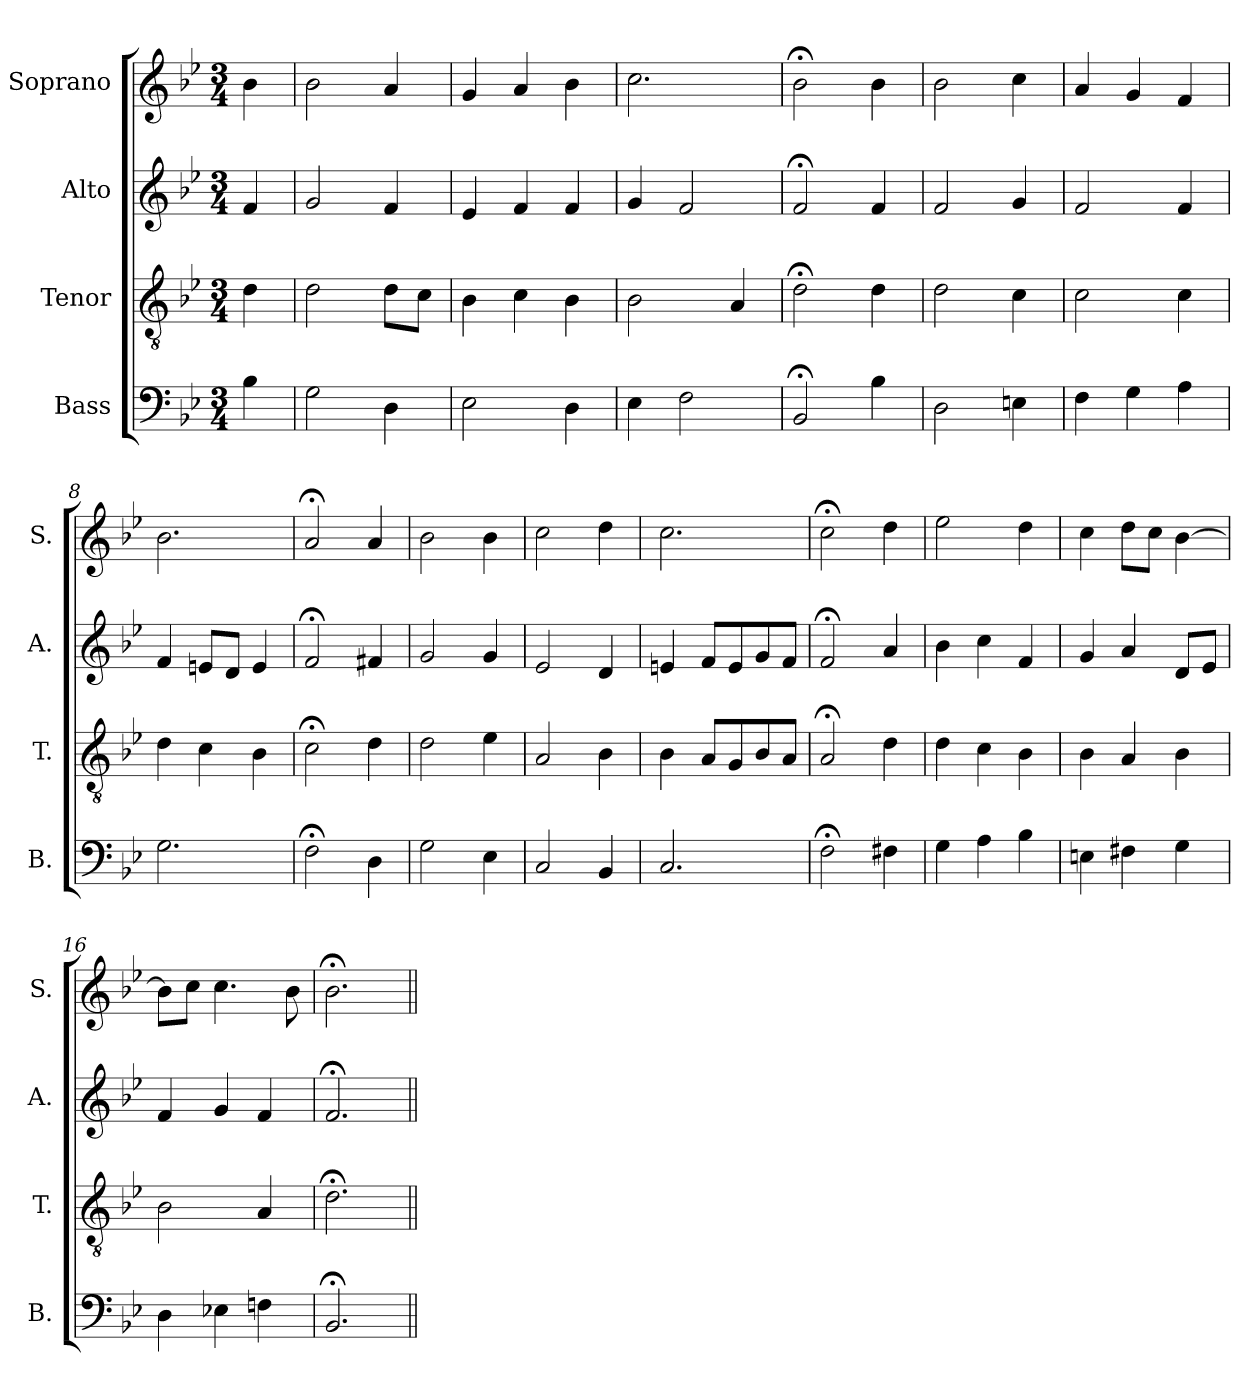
**kern	**kern	**kern	**kern
*part4	*part3	*part2	*part1
*staff4	*staff3	*staff2	*staff1
*I"Bass	*I"Tenor	*I"Alto	*I"Soprano
*I'B.	*I'T.	*I'A.	*I'S.
*clefF4	*clefGv2	*clefG2	*clefG2
*	*ITrd7c12	*	*
*k[b-e-]	*k[b-e-]	*k[b-e-]	*k[b-e-]
*B-:	*B-:	*B-:	*B-:
*M3/4	*M3/4	*M3/4	*M3/4
=1	=1	=1	=1
4B-\	4D\	4f/	4b-\
=2	=2	=2	=2
2G\	2D\	2g/	2b-\
4D\	8D\L	4f/	4a/
.	8C\J	.	.
=3	=3	=3	=3
2E-\	4BB-\	4e-/	4g/
.	4C\	4f/	4a/
4D\	4BB-\	4f/	4b-\
=4	=4	=4	=4
4E-\	2BB-\	4g/	2.cc\
2F\	.	2f/	.
.	4AA/	.	.
=5	=5	=5	=5
2BB-;</	2D;<\	2f;</	2b-;<\
4B-\	4D\	4f/	4b-\
=6	=6	=6	=6
2D\	2D\	2f/	2b-\
4En\	4C\	4g/	4cc\
=7	=7	=7	=7
4F\	2C\	2f/	4a/
4G\	.	.	4g/
4A\	4C\	4f/	4f/
=8	=8	=8	=8
2.G\	4D\	4f/	2.b-\
.	4C\	8en/L	.
.	.	8d/J	.
.	4BB-\	4e/	.
!!LO:LB:g=z
=9	=9	=9	=9
2F;<\	2C;<\	2f;</	2a;</
4D\	4D\	4f#X/	4a/
=10	=10	=10	=10
2G\	2D\	2g/	2b-\
4E-\	4E-\	4g/	4b-\
=11	=11	=11	=11
2C/	2AA/	2e-/	2cc\
4BB-/	4BB-\	4d/	4dd\
=12	=12	=12	=12
2.C/	4BB-\	4en/	2.cc\
.	8AA/L	8f/L	.
.	8GG/	8e/	.
.	8BB-/	8g/	.
.	8AA/J	8f/J	.
=13	=13	=13	=13
2F;<\	2AA;</	2f;</	2cc;<\
4F#X\	4D\	4a/	4dd\
!!LO:PB:g=z
=14	=14	=14	=14
4G\	4D\	4b-\	2ee-\
4A\	4C\	4cc\	.
4B-\	4BB-\	4f/	4dd\
=15	=15	=15	=15
4En\	4BB-\	4g/	4cc\
4F#X\	4AA/	4a/	8dd\L
.	.	.	8cc\J
4G\	4BB-\	8d/L	[4b-\
.	.	8e-/J	.
=16	=16	=16	=16
4D\	2BB-\	4f/	8b-\L]
.	.	.	8cc\J
4E-X\	.	4g/	4.cc\
4Fn\	4AA/	4f/	.
.	.	.	8b-\
=17	=17	=17	=17
2.BB-;</	2.D;<\	2.f;</	2.b-;<\
=||	=||	=||	=||
*-	*-	*-	*-
